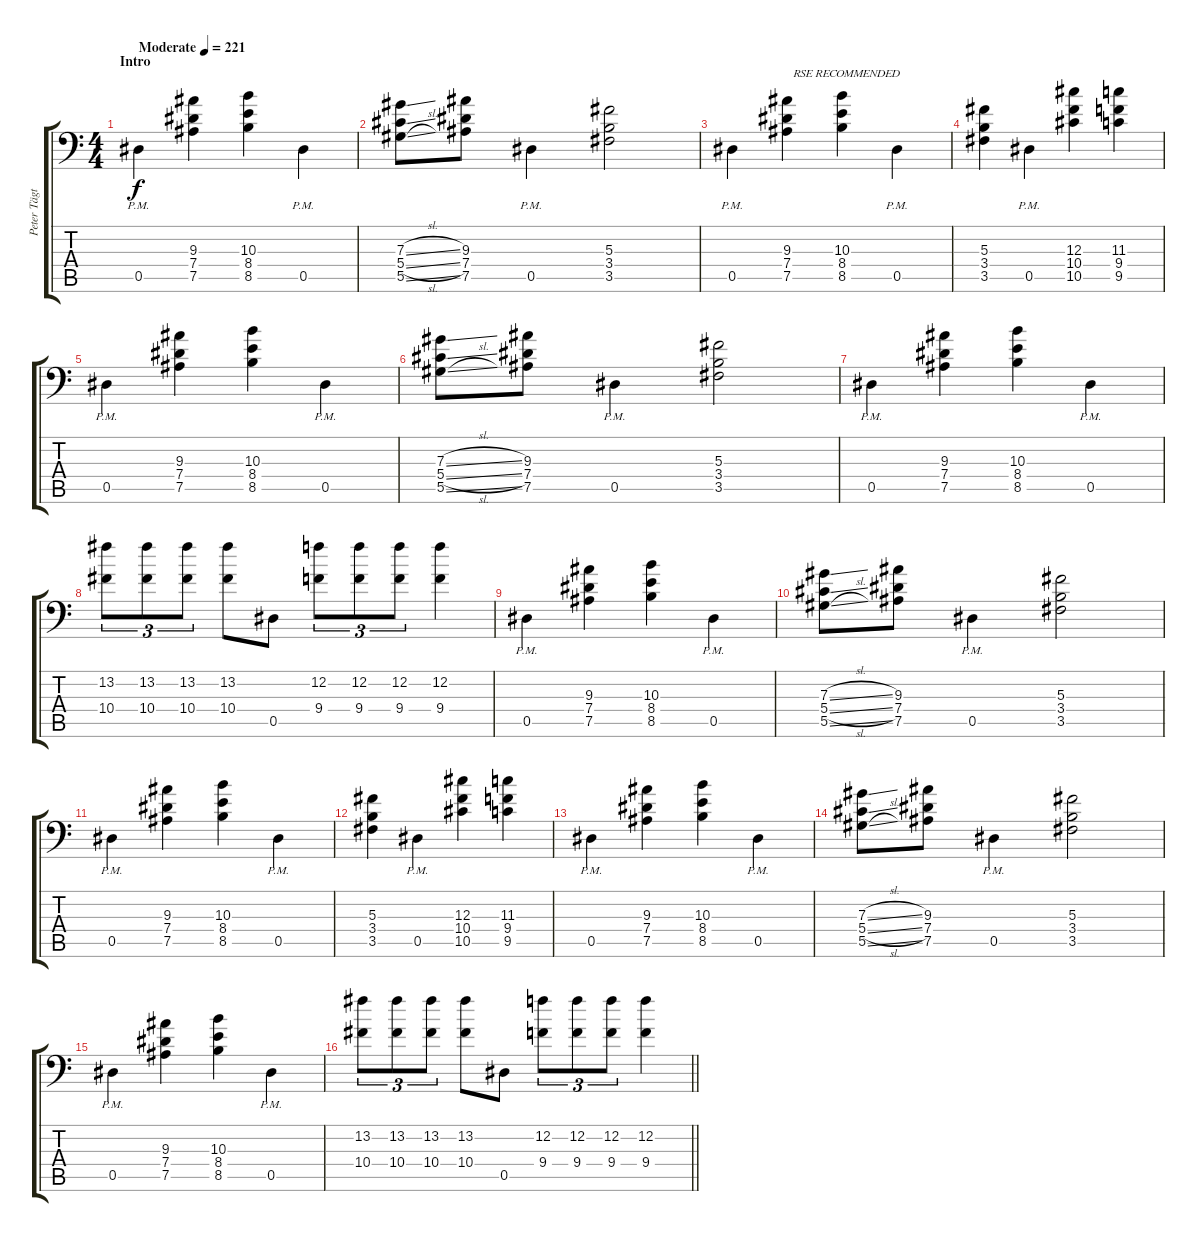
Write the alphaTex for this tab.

\track ("Peter Tägtgren " "Peter Tägt") {instrument distortionguitar}
\staff {score tabs}
\tuning (Bb3 F3 Db3 Ab2 Eb2 Bb1) {hide}
\ts (4 4)
\section ("" "Intro")
\tempo (221 "Moderate")
\clef f4
\ks c
0.5{pm}.4{dy f instrument distortionguitar} (9.3 7.4 7.5).4 (10.3 8.4 8.5).4 0.5{pm}.4 |
(7.3{sl} 5.4{sl} 5.5{sl}).8 (9.3 7.4 7.5).8 0.5{pm}.4 (5.3 3.4 3.5).2 |
0.5{pm}.4 (9.3 7.4 7.5).4{txt "  RSE RECOMMENDED"} (10.3 8.4 8.5).4 0.5{pm}.4 |
(5.3 3.4 3.5).4 0.5{pm}.4 (12.3 10.4 10.5).4 (11.3 9.4 9.5).4 |
0.5{pm}.4 (9.3 7.4 7.5).4 (10.3 8.4 8.5).4 0.5{pm}.4 |
(7.3{sl} 5.4{sl} 5.5{sl}).8 (9.3 7.4 7.5).8 0.5{pm}.4 (5.3 3.4 3.5).2 |
0.5{pm}.4 (9.3 7.4 7.5).4 (10.3 8.4 8.5).4 0.5{pm}.4 |
(13.2 10.4).8{tu (3 2)} (13.2 10.4).8{tu (3 2)} (13.2 10.4).8{tu (3 2)} (13.2 10.4).8 0.5.8 (12.2 9.4).8{tu (3 2)} (12.2 9.4).8{tu (3 2)} (12.2 9.4).8{tu (3 2)} (12.2 9.4).4 |
0.5{pm}.4 (9.3 7.4 7.5).4 (10.3 8.4 8.5).4 0.5{pm}.4 |
(7.3{sl} 5.4{sl} 5.5{sl}).8 (9.3 7.4 7.5).8 0.5{pm}.4 (5.3 3.4 3.5).2 |
0.5{pm}.4 (9.3 7.4 7.5).4 (10.3 8.4 8.5).4 0.5{pm}.4 |
(5.3 3.4 3.5).4 0.5{pm}.4 (12.3 10.4 10.5).4 (11.3 9.4 9.5).4 |
0.5{pm}.4 (9.3 7.4 7.5).4 (10.3 8.4 8.5).4 0.5{pm}.4 |
(7.3{sl} 5.4{sl} 5.5{sl}).8 (9.3 7.4 7.5).8 0.5{pm}.4 (5.3 3.4 3.5).2 |
0.5{pm}.4 (9.3 7.4 7.5).4 (10.3 8.4 8.5).4 0.5{pm}.4 |
\barLineRight lightlight
(13.2 10.4).8{tu (3 2)} (13.2 10.4).8{tu (3 2)} (13.2 10.4).8{tu (3 2)} (13.2 10.4).8 0.5.8 (12.2 9.4).8{tu (3 2)} (12.2 9.4).8{tu (3 2)} (12.2 9.4).8{tu (3 2)} (12.2 9.4).4
